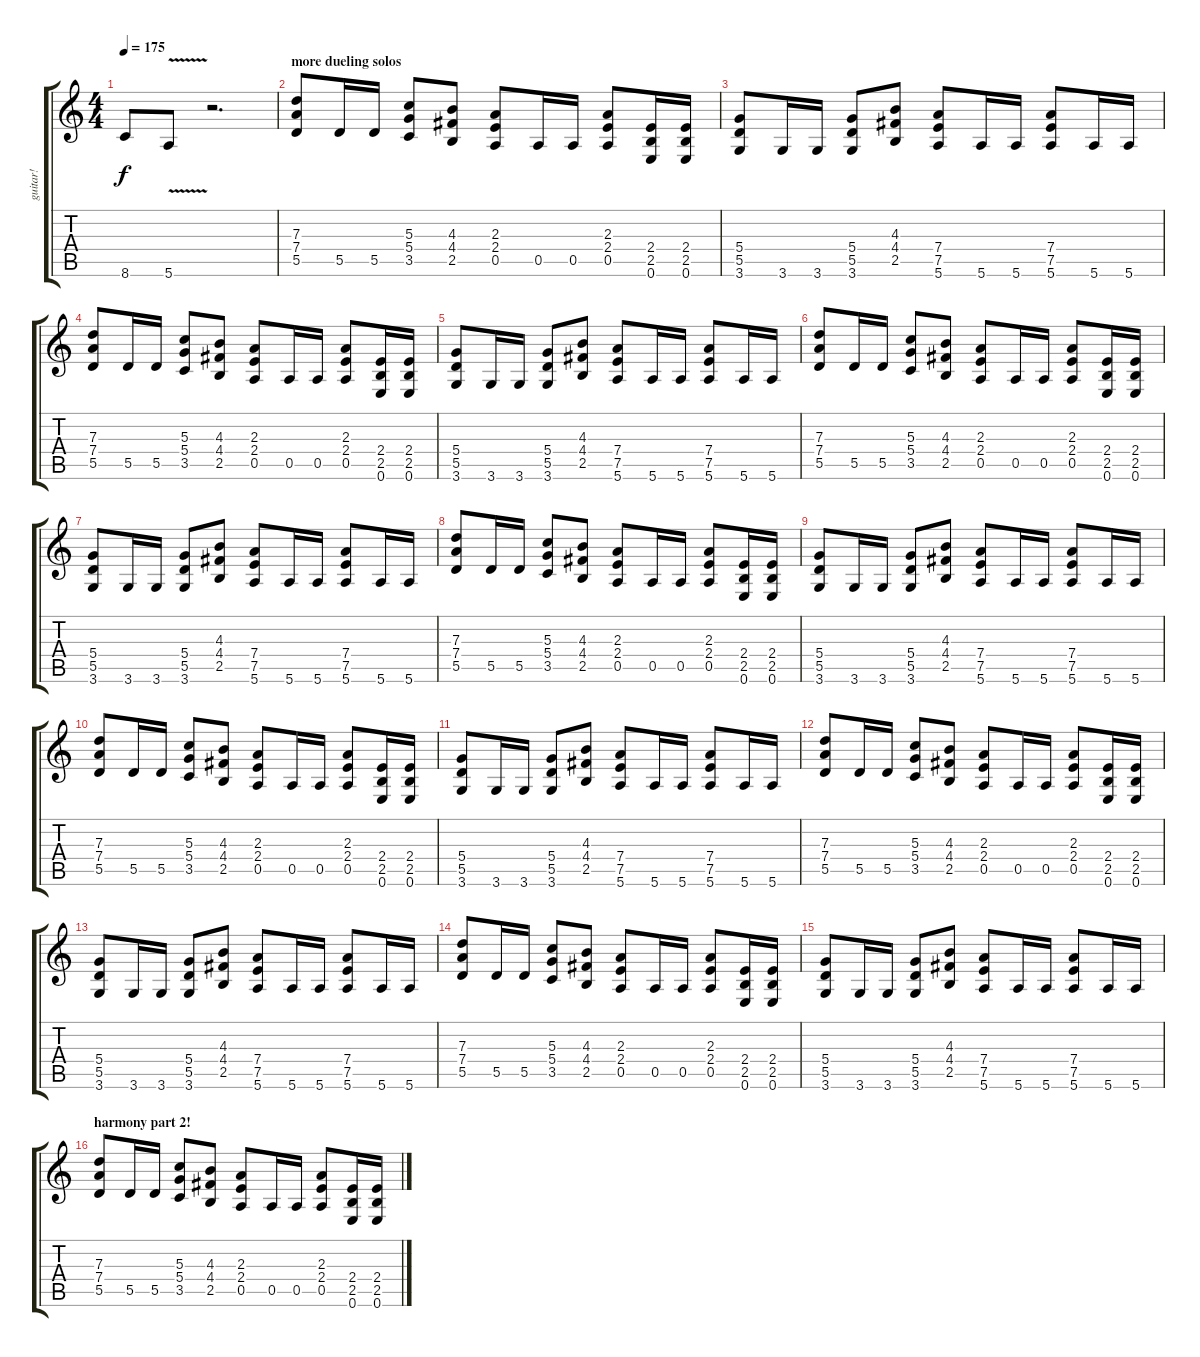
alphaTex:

\track ("guitar!" "guitar!") {instrument distortionguitar}
\staff {score tabs}
\tuning (E4 B3 G3 D3 A2 E2) {hide}
\ts (4 4)
\tempo 175
\clef g2
\ks c
8.6{t}.8{dy f} 5.6{v}.8 r.2{d} |
\section ("" "more dueling solos")
(7.3 7.4 5.5).8 5.5.16 5.5.16 (5.3 5.4 3.5).8 (4.3 4.4 2.5).8 (2.3 2.4 0.5).8 0.5.16 0.5.16 (2.3 2.4 0.5).8 (2.4 2.5 0.6).16 (2.4 2.5 0.6).16 |
(5.4 5.5 3.6).8 3.6.16 3.6.16 (5.4 5.5 3.6).8 (4.3 4.4 2.5).8 (7.4 7.5 5.6).8 5.6.16 5.6.16 (7.4 7.5 5.6).8 5.6.16 5.6.16 |
(7.3 7.4 5.5).8 5.5.16 5.5.16 (5.3 5.4 3.5).8 (4.3 4.4 2.5).8 (2.3 2.4 0.5).8 0.5.16 0.5.16 (2.3 2.4 0.5).8 (2.4 2.5 0.6).16 (2.4 2.5 0.6).16 |
(5.4 5.5 3.6).8 3.6.16 3.6.16 (5.4 5.5 3.6).8 (4.3 4.4 2.5).8 (7.4 7.5 5.6).8 5.6.16 5.6.16 (7.4 7.5 5.6).8 5.6.16 5.6.16 |
(7.3 7.4 5.5).8 5.5.16 5.5.16 (5.3 5.4 3.5).8 (4.3 4.4 2.5).8 (2.3 2.4 0.5).8 0.5.16 0.5.16 (2.3 2.4 0.5).8 (2.4 2.5 0.6).16 (2.4 2.5 0.6).16 |
(5.4 5.5 3.6).8 3.6.16 3.6.16 (5.4 5.5 3.6).8 (4.3 4.4 2.5).8 (7.4 7.5 5.6).8 5.6.16 5.6.16 (7.4 7.5 5.6).8 5.6.16 5.6.16 |
(7.3 7.4 5.5).8 5.5.16 5.5.16 (5.3 5.4 3.5).8 (4.3 4.4 2.5).8 (2.3 2.4 0.5).8 0.5.16 0.5.16 (2.3 2.4 0.5).8 (2.4 2.5 0.6).16 (2.4 2.5 0.6).16 |
(5.4 5.5 3.6).8 3.6.16 3.6.16 (5.4 5.5 3.6).8 (4.3 4.4 2.5).8 (7.4 7.5 5.6).8 5.6.16 5.6.16 (7.4 7.5 5.6).8 5.6.16 5.6.16 |
(7.3 7.4 5.5).8 5.5.16 5.5.16 (5.3 5.4 3.5).8 (4.3 4.4 2.5).8 (2.3 2.4 0.5).8 0.5.16 0.5.16 (2.3 2.4 0.5).8 (2.4 2.5 0.6).16 (2.4 2.5 0.6).16 |
(5.4 5.5 3.6).8 3.6.16 3.6.16 (5.4 5.5 3.6).8 (4.3 4.4 2.5).8 (7.4 7.5 5.6).8 5.6.16 5.6.16 (7.4 7.5 5.6).8 5.6.16 5.6.16 |
(7.3 7.4 5.5).8 5.5.16 5.5.16 (5.3 5.4 3.5).8 (4.3 4.4 2.5).8 (2.3 2.4 0.5).8 0.5.16 0.5.16 (2.3 2.4 0.5).8 (2.4 2.5 0.6).16 (2.4 2.5 0.6).16 |
(5.4 5.5 3.6).8 3.6.16 3.6.16 (5.4 5.5 3.6).8 (4.3 4.4 2.5).8 (7.4 7.5 5.6).8 5.6.16 5.6.16 (7.4 7.5 5.6).8 5.6.16 5.6.16 |
(7.3 7.4 5.5).8 5.5.16 5.5.16 (5.3 5.4 3.5).8 (4.3 4.4 2.5).8 (2.3 2.4 0.5).8 0.5.16 0.5.16 (2.3 2.4 0.5).8 (2.4 2.5 0.6).16 (2.4 2.5 0.6).16 |
(5.4 5.5 3.6).8 3.6.16 3.6.16 (5.4 5.5 3.6).8 (4.3 4.4 2.5).8 (7.4 7.5 5.6).8 5.6.16 5.6.16 (7.4 7.5 5.6).8 5.6.16 5.6.16 |
\section ("" "harmony part 2!")
(7.3 7.4 5.5).8 5.5.16 5.5.16 (5.3 5.4 3.5).8 (4.3 4.4 2.5).8 (2.3 2.4 0.5).8 0.5.16 0.5.16 (2.3 2.4 0.5).8 (2.4 2.5 0.6).16 (2.4 2.5 0.6).16
